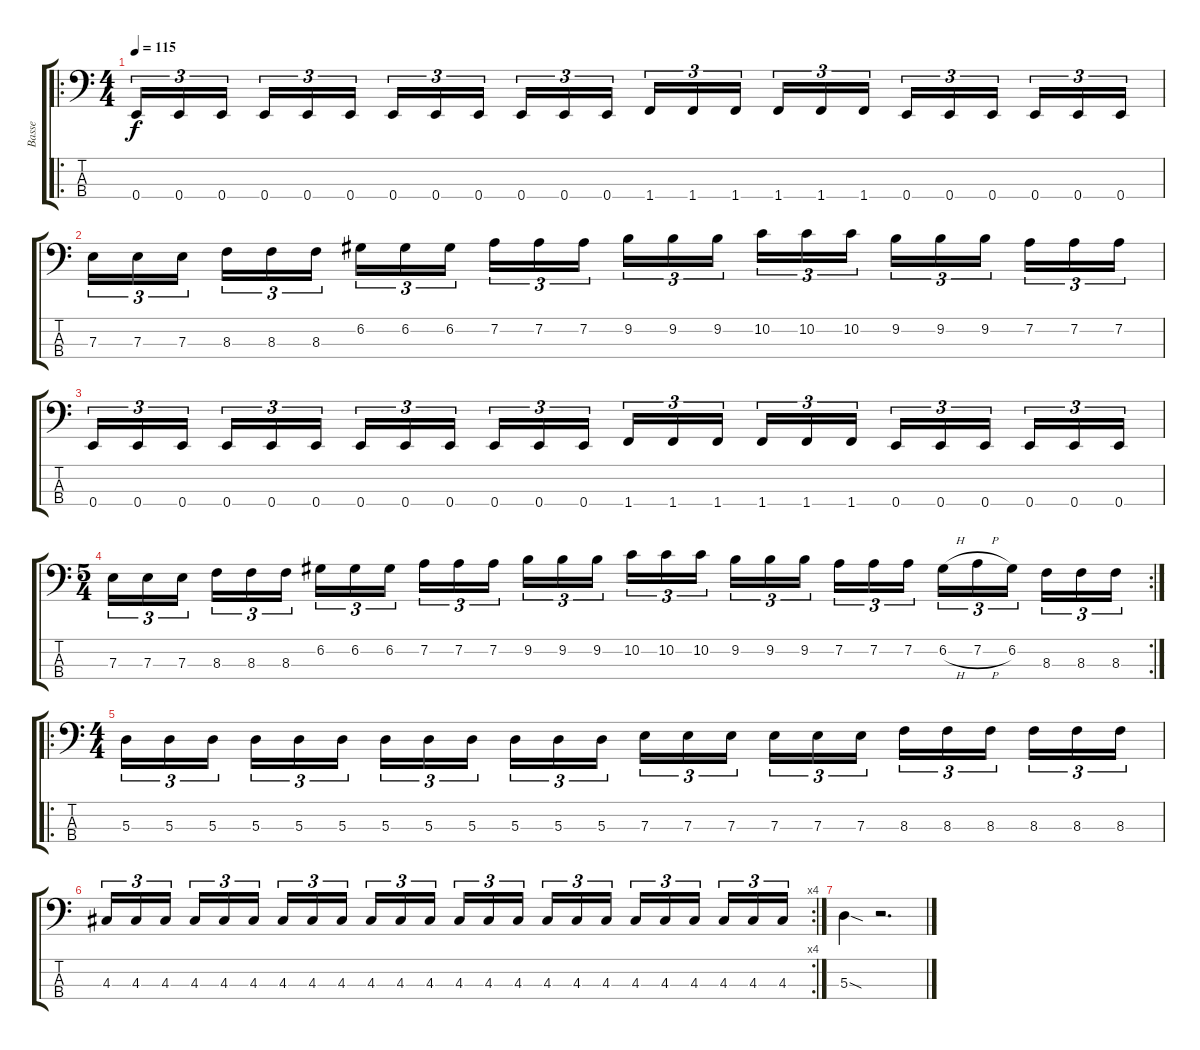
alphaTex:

\track ("Basse" "Basse") {instrument electricbassfinger}
\staff {score tabs}
\tuning (G2 D2 A1 E1) {hide}
\ro
\ts (4 4)
\tempo 115
\clef f4
\ks c
0.4.16{tu (3 2) dy f} 0.4.16{tu (3 2)} 0.4.16{tu (3 2) beam splitsecondary} 0.4.16{tu (3 2)} 0.4.16{tu (3 2)} 0.4.16{tu (3 2)} 0.4.16{tu (3 2)} 0.4.16{tu (3 2)} 0.4.16{tu (3 2) beam splitsecondary} 0.4.16{tu (3 2)} 0.4.16{tu (3 2)} 0.4.16{tu (3 2)} 1.4.16{tu (3 2)} 1.4.16{tu (3 2)} 1.4.16{tu (3 2) beam splitsecondary} 1.4.16{tu (3 2)} 1.4.16{tu (3 2)} 1.4.16{tu (3 2)} 0.4.16{tu (3 2)} 0.4.16{tu (3 2)} 0.4.16{tu (3 2) beam splitsecondary} 0.4.16{tu (3 2)} 0.4.16{tu (3 2)} 0.4.16{tu (3 2)} |
7.3.16{tu (3 2)} 7.3.16{tu (3 2)} 7.3.16{tu (3 2) beam splitsecondary} 8.3.16{tu (3 2)} 8.3.16{tu (3 2)} 8.3.16{tu (3 2)} 6.2.16{tu (3 2)} 6.2.16{tu (3 2)} 6.2.16{tu (3 2) beam splitsecondary} 7.2.16{tu (3 2)} 7.2.16{tu (3 2)} 7.2.16{tu (3 2)} 9.2.16{tu (3 2)} 9.2.16{tu (3 2)} 9.2.16{tu (3 2) beam splitsecondary} 10.2.16{tu (3 2)} 10.2.16{tu (3 2)} 10.2.16{tu (3 2)} 9.2.16{tu (3 2)} 9.2.16{tu (3 2)} 9.2.16{tu (3 2) beam splitsecondary} 7.2.16{tu (3 2)} 7.2.16{tu (3 2)} 7.2.16{tu (3 2)} |
0.4.16{tu (3 2)} 0.4.16{tu (3 2)} 0.4.16{tu (3 2) beam splitsecondary} 0.4.16{tu (3 2)} 0.4.16{tu (3 2)} 0.4.16{tu (3 2)} 0.4.16{tu (3 2)} 0.4.16{tu (3 2)} 0.4.16{tu (3 2) beam splitsecondary} 0.4.16{tu (3 2)} 0.4.16{tu (3 2)} 0.4.16{tu (3 2)} 1.4.16{tu (3 2)} 1.4.16{tu (3 2)} 1.4.16{tu (3 2) beam splitsecondary} 1.4.16{tu (3 2)} 1.4.16{tu (3 2)} 1.4.16{tu (3 2)} 0.4.16{tu (3 2)} 0.4.16{tu (3 2)} 0.4.16{tu (3 2) beam splitsecondary} 0.4.16{tu (3 2)} 0.4.16{tu (3 2)} 0.4.16{tu (3 2)} |
\rc 2
\ts (5 4)
7.3.16{tu (3 2)} 7.3.16{tu (3 2)} 7.3.16{tu (3 2) beam splitsecondary} 8.3.16{tu (3 2)} 8.3.16{tu (3 2)} 8.3.16{tu (3 2)} 6.2.16{tu (3 2)} 6.2.16{tu (3 2)} 6.2.16{tu (3 2) beam splitsecondary} 7.2.16{tu (3 2)} 7.2.16{tu (3 2)} 7.2.16{tu (3 2)} 9.2.16{tu (3 2)} 9.2.16{tu (3 2)} 9.2.16{tu (3 2) beam splitsecondary} 10.2.16{tu (3 2)} 10.2.16{tu (3 2)} 10.2.16{tu (3 2)} 9.2.16{tu (3 2)} 9.2.16{tu (3 2)} 9.2.16{tu (3 2) beam splitsecondary} 7.2.16{tu (3 2)} 7.2.16{tu (3 2)} 7.2.16{tu (3 2)} 6.2{h}.16{tu (3 2)} 7.2{h}.16{tu (3 2)} 6.2.16{tu (3 2) beam splitsecondary} 8.3.16{tu (3 2)} 8.3.16{tu (3 2)} 8.3.16{tu (3 2)} |
\ro
\ts (4 4)
5.3.16{tu (3 2)} 5.3.16{tu (3 2)} 5.3.16{tu (3 2) beam splitsecondary} 5.3.16{tu (3 2)} 5.3.16{tu (3 2)} 5.3.16{tu (3 2)} 5.3.16{tu (3 2)} 5.3.16{tu (3 2)} 5.3.16{tu (3 2) beam splitsecondary} 5.3.16{tu (3 2)} 5.3.16{tu (3 2)} 5.3.16{tu (3 2)} 7.3.16{tu (3 2)} 7.3.16{tu (3 2)} 7.3.16{tu (3 2) beam splitsecondary} 7.3.16{tu (3 2)} 7.3.16{tu (3 2)} 7.3.16{tu (3 2)} 8.3.16{tu (3 2)} 8.3.16{tu (3 2)} 8.3.16{tu (3 2) beam splitsecondary} 8.3.16{tu (3 2)} 8.3.16{tu (3 2)} 8.3.16{tu (3 2)} |
\rc 4
4.3.16{tu (3 2)} 4.3.16{tu (3 2)} 4.3.16{tu (3 2) beam splitsecondary} 4.3.16{tu (3 2)} 4.3.16{tu (3 2)} 4.3.16{tu (3 2)} 4.3.16{tu (3 2)} 4.3.16{tu (3 2)} 4.3.16{tu (3 2) beam splitsecondary} 4.3.16{tu (3 2)} 4.3.16{tu (3 2)} 4.3.16{tu (3 2)} 4.3.16{tu (3 2)} 4.3.16{tu (3 2)} 4.3.16{tu (3 2) beam splitsecondary} 4.3.16{tu (3 2)} 4.3.16{tu (3 2)} 4.3.16{tu (3 2)} 4.3.16{tu (3 2)} 4.3.16{tu (3 2)} 4.3.16{tu (3 2) beam splitsecondary} 4.3.16{tu (3 2)} 4.3.16{tu (3 2)} 4.3.16{tu (3 2)} |
5.3{sod}.4 r.2{d}
